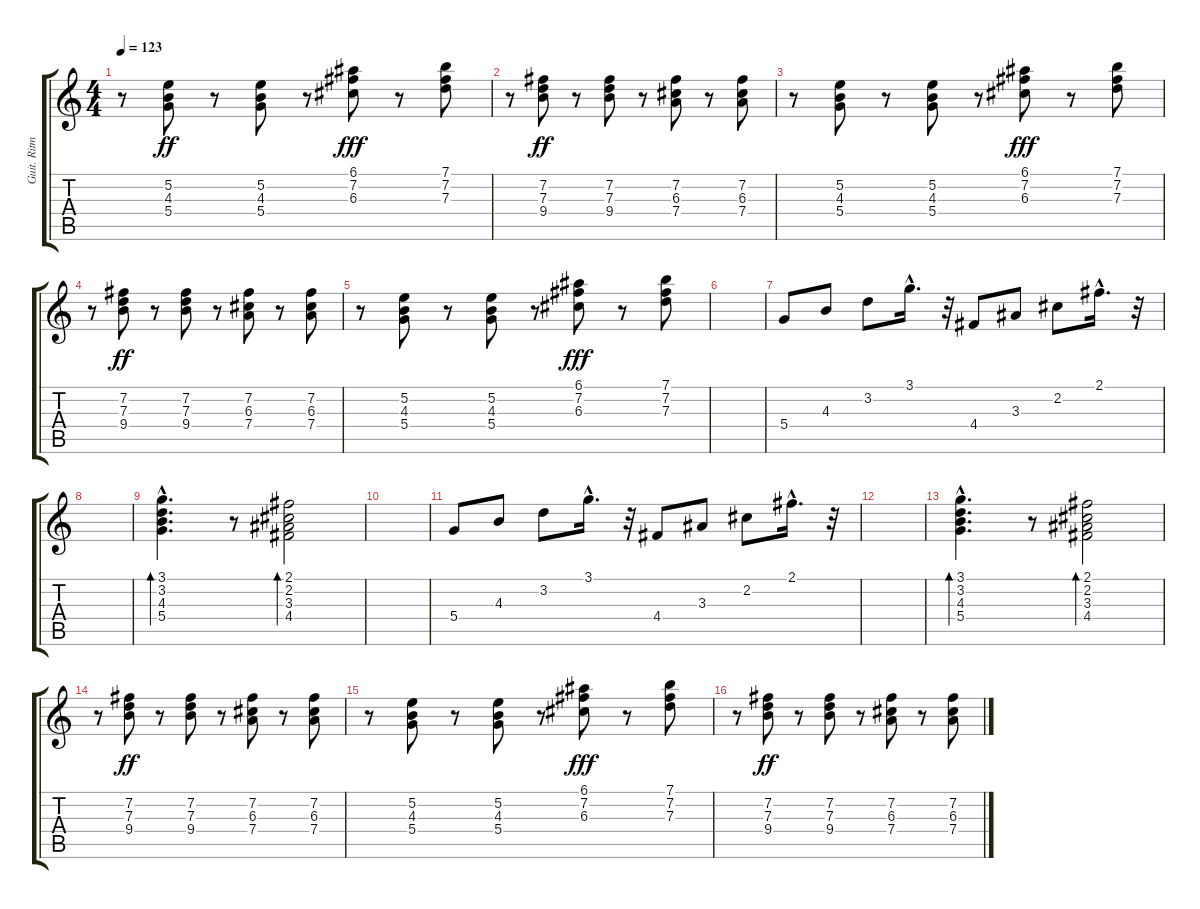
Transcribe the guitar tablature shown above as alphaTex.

\track ("Guit. Ritmica" "Guit. Ritm") {instrument electricguitarclean}
\staff {score tabs}
\tuning (E4 B3 G3 D3 A2 E2) {hide}
\ts (4 4)
\tempo 123
\clef g2
\ks c
r.8{dy ff} (5.2 4.3 5.4).8 r.8 (5.2 4.3 5.4).8 r.8 (6.1 7.2 6.3).8{dy fff} r.8 (7.1 7.2 7.3).8 |
r.8 (7.2 7.3 9.4).8{dy ff} r.8 (7.2 7.3 9.4).8 r.8 (7.2 6.3 7.4).8 r.8 (7.2 6.3 7.4).8 |
r.8 (5.2 4.3 5.4).8 r.8 (5.2 4.3 5.4).8 r.8 (6.1 7.2 6.3).8{dy fff} r.8 (7.1 7.2 7.3).8 |
r.8 (7.2 7.3 9.4).8{dy ff} r.8 (7.2 7.3 9.4).8 r.8 (7.2 6.3 7.4).8 r.8 (7.2 6.3 7.4).8 |
r.8 (5.2 4.3 5.4).8 r.8 (5.2 4.3 5.4).8 r.8 (6.1 7.2 6.3).8{dy fff} r.8 (7.1 7.2 7.3).8 |
|
5.4.8 4.3.8 3.2.8 3.1{hac}.16{d} r.32 4.4.8 3.3.8 2.2.8 2.1{hac}.16{d} r.32 |
|
(3.1{hac} 3.2{hac} 4.3{hac} 5.4{hac}).4{d bd 120} r.8 (2.1 2.2 3.3 4.4).2{bd 120} |
|
5.4.8 4.3.8 3.2.8 3.1{hac}.16{d} r.32 4.4.8 3.3.8 2.2.8 2.1{hac}.16{d} r.32 |
|
(3.1{hac} 3.2{hac} 4.3{hac} 5.4{hac}).4{d bd 120} r.8 (2.1 2.2 3.3 4.4).2{bd 120} |
r.8 (7.2 7.3 9.4).8{dy ff} r.8 (7.2 7.3 9.4).8 r.8 (7.2 6.3 7.4).8 r.8 (7.2 6.3 7.4).8 |
r.8 (5.2 4.3 5.4).8 r.8 (5.2 4.3 5.4).8 r.8 (6.1 7.2 6.3).8{dy fff} r.8 (7.1 7.2 7.3).8 |
r.8 (7.2 7.3 9.4).8{dy ff} r.8 (7.2 7.3 9.4).8 r.8 (7.2 6.3 7.4).8 r.8 (7.2 6.3 7.4).8
